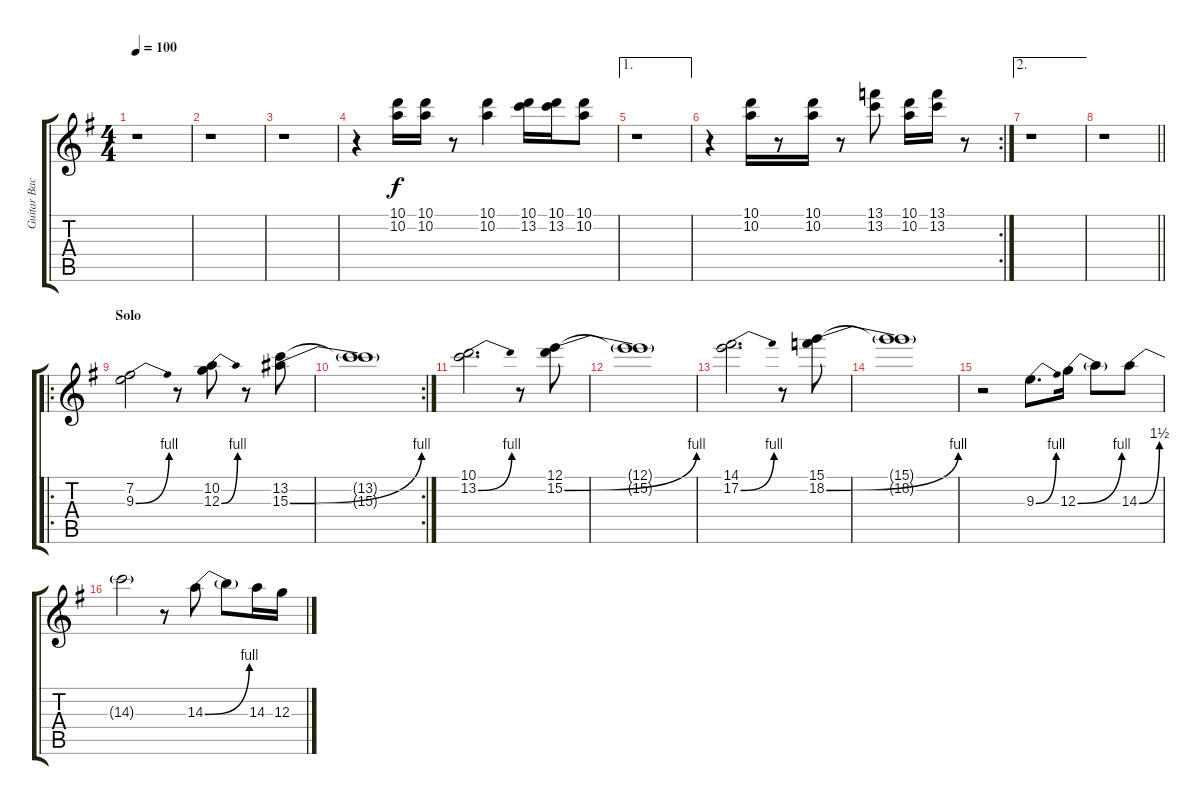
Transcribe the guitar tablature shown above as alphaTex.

\track ("Guitar Back/Solo" "Guitar Bac") {instrument electricguitarclean}
\staff {score tabs}
\tuning (E4 B3 G3 D3 A2 E2) {hide}
\ts (4 4)
\tempo 100
\clef g2
\ks eminor
r.1{dy f} |
r.1 |
r.1 |
r.4{volume 16} (10.1 10.2).16 (10.1 10.2).16 r.8 (10.1 10.2).4 (10.1 13.2).16 (10.1 13.2).16 (10.1 10.2).8 |
\ae 1
r.1 |
\rc 2
r.4 (10.1 10.2).16 r.8 (10.1 10.2).16 r.8 (13.1 13.2).8 (10.1 10.2).16 (13.1 13.2).16 r.8 |
\ae 2
r.1 |
\barLineRight lightlight
r.1 |
\ro
\section ("" "Solo")
(7.2 9.3{be (bend 0 0 60 4)}).2{volume 16 instrument overdrivenguitar} r.8 (10.2 12.3{be (bend 0 0 60 4)}).8 r.8 (13.2 15.3{be (bend 0 0 60 4)}).8 |
\rc 2
(13.2{t} 15.3{t}).1 |
(10.1 13.2{be (bend 0 0 60 4)}).2{d} r.8 (12.1 15.2{be (bend 0 0 60 4)}).8 |
(12.1{t} 15.2{t}).1 |
(14.1 17.2{be (bend 0 0 60 4)}).2{d} r.8 (15.1 18.2{be (bend 0 0 60 4)}).8 |
(15.1{t} 18.2{t}).1 |
r.2 9.3{be (bend 0 0 60 4)}.8{d} 12.3{be (bend 0 0 60 4)}.16 12.3{t}.8 14.3{be (bend 0 0 60 6)}.8 |
14.3{t}.2 r.8 14.3{be (bend 0 0 60 4)}.8 14.3{t}.8 14.3.16 12.3.16
